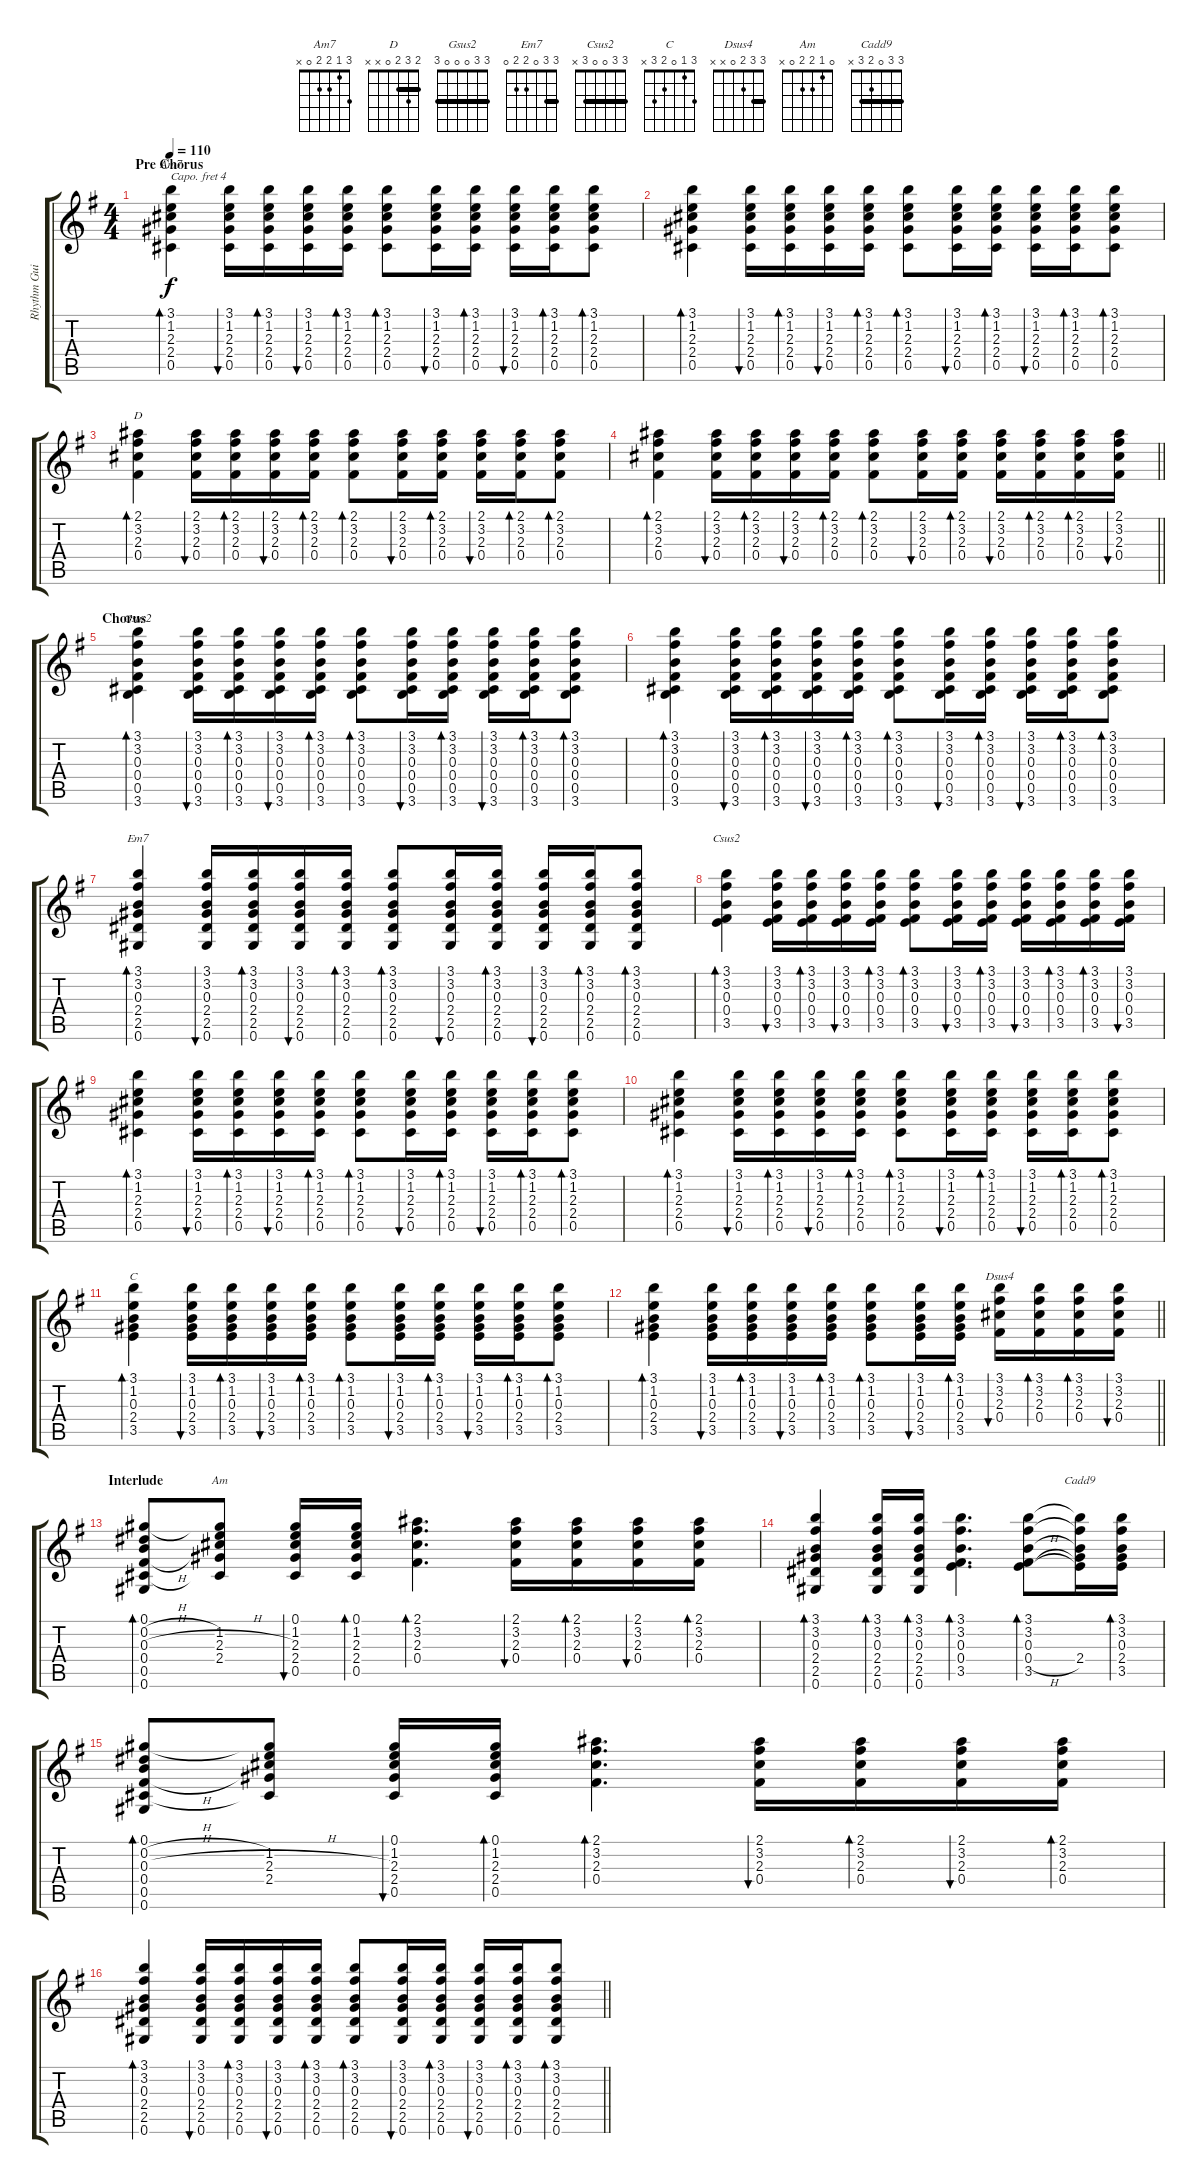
\track ("Rhythm Guitar" "Rhythm Gui") {instrument acousticguitarsteel}
\staff {score tabs}
\capo 4
\tuning (E4 B3 G3 D3 A2 E2) {hide}
\chord ("Am7" 3 1 2 2 0 x)
\chord ("D" 2 3 2 0 x x) {barre 2}
\chord ("Gsus2" 3 3 0 0 0 3) {barre 3}
\chord ("Em7" 3 3 0 2 2 0) {barre 3}
\chord ("Csus2" 3 3 0 0 3 x) {barre 3}
\chord ("C" 3 1 0 2 3 x)
\chord ("Dsus4" 3 3 2 0 x x) {barre 3}
\chord ("Am" 0 1 2 2 0 x)
\chord ("Cadd9" 3 3 0 2 3 x) {barre 3}
\ts (4 4)
\section ("" "Pre Chorus")
\tempo 110
\clef g2
\ks g
(3.1 1.2 2.3 2.4 0.5).4{bd 60 ch "Am7" dy f} (3.1 1.2 2.3 2.4 0.5).16{bu 60} (3.1 1.2 2.3 2.4 0.5).16{bd 60} (3.1 1.2 2.3 2.4 0.5).16{bu 60} (3.1 1.2 2.3 2.4 0.5).16{bd 60} (3.1 1.2 2.3 2.4 0.5).8{bd 60} (3.1 1.2 2.3 2.4 0.5).16{bu 60} (3.1 1.2 2.3 2.4 0.5).16{bd 60} (3.1 1.2 2.3 2.4 0.5).16{bu 60} (3.1 1.2 2.3 2.4 0.5).16{bd 60} (3.1 1.2 2.3 2.4 0.5).8{bd 60} |
(3.1 1.2 2.3 2.4 0.5).4{bd 60} (3.1 1.2 2.3 2.4 0.5).16{bu 60} (3.1 1.2 2.3 2.4 0.5).16{bd 60} (3.1 1.2 2.3 2.4 0.5).16{bu 60} (3.1 1.2 2.3 2.4 0.5).16{bd 60} (3.1 1.2 2.3 2.4 0.5).8{bd 60} (3.1 1.2 2.3 2.4 0.5).16{bu 60} (3.1 1.2 2.3 2.4 0.5).16{bd 60} (3.1 1.2 2.3 2.4 0.5).16{bu 60} (3.1 1.2 2.3 2.4 0.5).16{bd 60} (3.1 1.2 2.3 2.4 0.5).8{bd 60} |
(2.1 3.2 2.3 0.4).4{bd 60 ch "D"} (2.1 3.2 2.3 0.4).16{bu 60} (2.1 3.2 2.3 0.4).16{bd 60} (2.1 3.2 2.3 0.4).16{bu 60} (2.1 3.2 2.3 0.4).16{bd 60} (2.1 3.2 2.3 0.4).8{bd 60} (2.1 3.2 2.3 0.4).16{bu 60} (2.1 3.2 2.3 0.4).16{bd 60} (2.1 3.2 2.3 0.4).16{bu 60} (2.1 3.2 2.3 0.4).16{bd 60} (2.1 3.2 2.3 0.4).8{bd 60} |
\barLineRight lightlight
(2.1 3.2 2.3 0.4).4{bd 60} (2.1 3.2 2.3 0.4).16{bu 60} (2.1 3.2 2.3 0.4).16{bd 60} (2.1 3.2 2.3 0.4).16{bu 60} (2.1 3.2 2.3 0.4).16{bd 60} (2.1 3.2 2.3 0.4).8{bd 60} (2.1 3.2 2.3 0.4).16{bu 60} (2.1 3.2 2.3 0.4).16{bd 60} (2.1 3.2 2.3 0.4).16{bu 60} (2.1 3.2 2.3 0.4).16{bd 60} (2.1 3.2 2.3 0.4).16{bd 60} (2.1 3.2 2.3 0.4).16{bu 60} |
\section ("" "Chorus")
(3.1 3.2 0.3 0.4 0.5 3.6).4{bd 60 ch "Gsus2"} (3.1 3.2 0.3 0.4 0.5 3.6).16{bu 60} (3.1 3.2 0.3 0.4 0.5 3.6).16{bd 60} (3.1 3.2 0.3 0.4 0.5 3.6).16{bu 60} (3.1 3.2 0.3 0.4 0.5 3.6).16{bd 60} (3.1 3.2 0.3 0.4 0.5 3.6).8{bd 60} (3.1 3.2 0.3 0.4 0.5 3.6).16{bu 60} (3.1 3.2 0.3 0.4 0.5 3.6).16{bd 60} (3.1 3.2 0.3 0.4 0.5 3.6).16{bu 60} (3.1 3.2 0.3 0.4 0.5 3.6).16{bd 60} (3.1 3.2 0.3 0.4 0.5 3.6).8{bd 60} |
(3.1 3.2 0.3 0.4 0.5 3.6).4{bd 60} (3.1 3.2 0.3 0.4 0.5 3.6).16{bu 60} (3.1 3.2 0.3 0.4 0.5 3.6).16{bd 60} (3.1 3.2 0.3 0.4 0.5 3.6).16{bu 60} (3.1 3.2 0.3 0.4 0.5 3.6).16{bd 60} (3.1 3.2 0.3 0.4 0.5 3.6).8{bd 60} (3.1 3.2 0.3 0.4 0.5 3.6).16{bu 60} (3.1 3.2 0.3 0.4 0.5 3.6).16{bd 60} (3.1 3.2 0.3 0.4 0.5 3.6).16{bu 60} (3.1 3.2 0.3 0.4 0.5 3.6).16{bd 60} (3.1 3.2 0.3 0.4 0.5 3.6).8{bd 60} |
(3.1 3.2 0.3 2.4 2.5 0.6).4{bd 60 ch "Em7"} (3.1 3.2 0.3 2.4 2.5 0.6).16{bu 60} (3.1 3.2 0.3 2.4 2.5 0.6).16{bd 60} (3.1 3.2 0.3 2.4 2.5 0.6).16{bu 60} (3.1 3.2 0.3 2.4 2.5 0.6).16{bd 60} (3.1 3.2 0.3 2.4 2.5 0.6).8{bd 60} (3.1 3.2 0.3 2.4 2.5 0.6).16{bu 60} (3.1 3.2 0.3 2.4 2.5 0.6).16{bd 60} (3.1 3.2 0.3 2.4 2.5 0.6).16{bu 60} (3.1 3.2 0.3 2.4 2.5 0.6).16{bd 60} (3.1 3.2 0.3 2.4 2.5 0.6).8{bd 60} |
(3.1 3.2 0.3 0.4 3.5).4{bd 60 ch "Csus2"} (3.1 3.2 0.3 0.4 3.5).16{bu 60} (3.1 3.2 0.3 0.4 3.5).16{bd 60} (3.1 3.2 0.3 0.4 3.5).16{bu 60} (3.1 3.2 0.3 0.4 3.5).16{bd 60} (3.1 3.2 0.3 0.4 3.5).8{bd 60} (3.1 3.2 0.3 0.4 3.5).16{bu 60} (3.1 3.2 0.3 0.4 3.5).16{bd 60} (3.1 3.2 0.3 0.4 3.5).16{bu 60} (3.1 3.2 0.3 0.4 3.5).16{bd 60} (3.1 3.2 0.3 0.4 3.5).16{bd 60} (3.1 3.2 0.3 0.4 3.5).16{bu 60} |
(3.1 1.2 2.3 2.4 0.5).4{bd 60} (3.1 1.2 2.3 2.4 0.5).16{bu 60} (3.1 1.2 2.3 2.4 0.5).16{bd 60} (3.1 1.2 2.3 2.4 0.5).16{bu 60} (3.1 1.2 2.3 2.4 0.5).16{bd 60} (3.1 1.2 2.3 2.4 0.5).8{bd 60} (3.1 1.2 2.3 2.4 0.5).16{bu 60} (3.1 1.2 2.3 2.4 0.5).16{bd 60} (3.1 1.2 2.3 2.4 0.5).16{bu 60} (3.1 1.2 2.3 2.4 0.5).16{bd 60} (3.1 1.2 2.3 2.4 0.5).8{bd 60} |
(3.1 1.2 2.3 2.4 0.5).4{bd 60} (3.1 1.2 2.3 2.4 0.5).16{bu 60} (3.1 1.2 2.3 2.4 0.5).16{bd 60} (3.1 1.2 2.3 2.4 0.5).16{bu 60} (3.1 1.2 2.3 2.4 0.5).16{bd 60} (3.1 1.2 2.3 2.4 0.5).8{bd 60} (3.1 1.2 2.3 2.4 0.5).16{bu 60} (3.1 1.2 2.3 2.4 0.5).16{bd 60} (3.1 1.2 2.3 2.4 0.5).16{bu 60} (3.1 1.2 2.3 2.4 0.5).16{bd 60} (3.1 1.2 2.3 2.4 0.5).8{bd 60} |
(3.1 1.2 0.3 2.4 3.5).4{bd 60 ch "C"} (3.1 1.2 0.3 2.4 3.5).16{bu 60} (3.1 1.2 0.3 2.4 3.5).16{bd 60} (3.1 1.2 0.3 2.4 3.5).16{bu 60} (3.1 1.2 0.3 2.4 3.5).16{bd 60} (3.1 1.2 0.3 2.4 3.5).8{bd 60} (3.1 1.2 0.3 2.4 3.5).16{bu 60} (3.1 1.2 0.3 2.4 3.5).16{bd 60} (3.1 1.2 0.3 2.4 3.5).16{bu 60} (3.1 1.2 0.3 2.4 3.5).16{bd 60} (3.1 1.2 0.3 2.4 3.5).8{bd 60} |
\barLineRight lightlight
(3.1 1.2 0.3 2.4 3.5).4{bd 60} (3.1 1.2 0.3 2.4 3.5).16{bu 60} (3.1 1.2 0.3 2.4 3.5).16{bd 60} (3.1 1.2 0.3 2.4 3.5).16{bu 60} (3.1 1.2 0.3 2.4 3.5).16{bd 60} (3.1 1.2 0.3 2.4 3.5).8{bd 60} (3.1 1.2 0.3 2.4 3.5).16{bu 60} (3.1 1.2 0.3 2.4 3.5).16{bd 60} (3.1 3.2 2.3 0.4).16{bu 60 ch "Dsus4"} (3.1 3.2 2.3 0.4).16{bd 60} (3.1 3.2 2.3 0.4).16{bd 60} (3.1 3.2 2.3 0.4).16{bu 60} |
\section ("" "Interlude")
(0.1 0.2{h} 0.3{h} 0.4{h} 0.5 0.6).8{bd 60} (0.1{t} 1.2 2.3{h} 2.4 0.5{t}).8{ch "Am"} (0.1 1.2 2.3 2.4 0.5).16{bu 60} (0.1 1.2 2.3 2.4 0.5).16{bd 60} (2.1 3.2 2.3 0.4).4{d bd 60} (2.1 3.2 2.3 0.4).16{bu 60} (2.1 3.2 2.3 0.4).16{bd 60} (2.1 3.2 2.3 0.4).16{bu 60} (2.1 3.2 2.3 0.4).16{bd 60} |
(3.1 3.2 0.3 2.4 2.5 0.6).4{bd 60} (3.1 3.2 0.3 2.4 2.5 0.6).16{bd 60} (3.1 3.2 0.3 2.4 2.5 0.6).16{bd 60} (3.1 3.2 0.3 0.4 3.5).4{d bd 60} (3.1 3.2 0.3 0.4{h} 3.5).8{bd 60} (3.1{t} 3.2{t} 0.3{t} 2.4 3.5{t}).16{ch "Cadd9"} (3.1 3.2 0.3 2.4 3.5).16{bd 60} |
(0.1 0.2{h} 0.3{h} 0.4{h} 0.5 0.6).8{bd 60} (0.1{t} 1.2 2.3{h} 2.4 0.5{t}).8 (0.1 1.2 2.3 2.4 0.5).16{bu 60} (0.1 1.2 2.3 2.4 0.5).16{bd 60} (2.1 3.2 2.3 0.4).4{d bd 60} (2.1 3.2 2.3 0.4).16{bu 60} (2.1 3.2 2.3 0.4).16{bd 60} (2.1 3.2 2.3 0.4).16{bu 60} (2.1 3.2 2.3 0.4).16{bd 60} |
\barLineRight lightlight
(3.1 3.2 0.3 2.4 2.5 0.6).4{bd 60} (3.1 3.2 0.3 2.4 2.5 0.6).16{bu 60} (3.1 3.2 0.3 2.4 2.5 0.6).16{bd 60} (3.1 3.2 0.3 2.4 2.5 0.6).16{bu 60} (3.1 3.2 0.3 2.4 2.5 0.6).16{bd 60} (3.1 3.2 0.3 2.4 2.5 0.6).8{bd 60} (3.1 3.2 0.3 2.4 2.5 0.6).16{bu 60} (3.1 3.2 0.3 2.4 2.5 0.6).16{bd 60} (3.1 3.2 0.3 2.4 2.5 0.6).16{bu 60} (3.1 3.2 0.3 2.4 2.5 0.6).16{bd 60} (3.1 3.2 0.3 2.4 2.5 0.6).8{bd 60}
